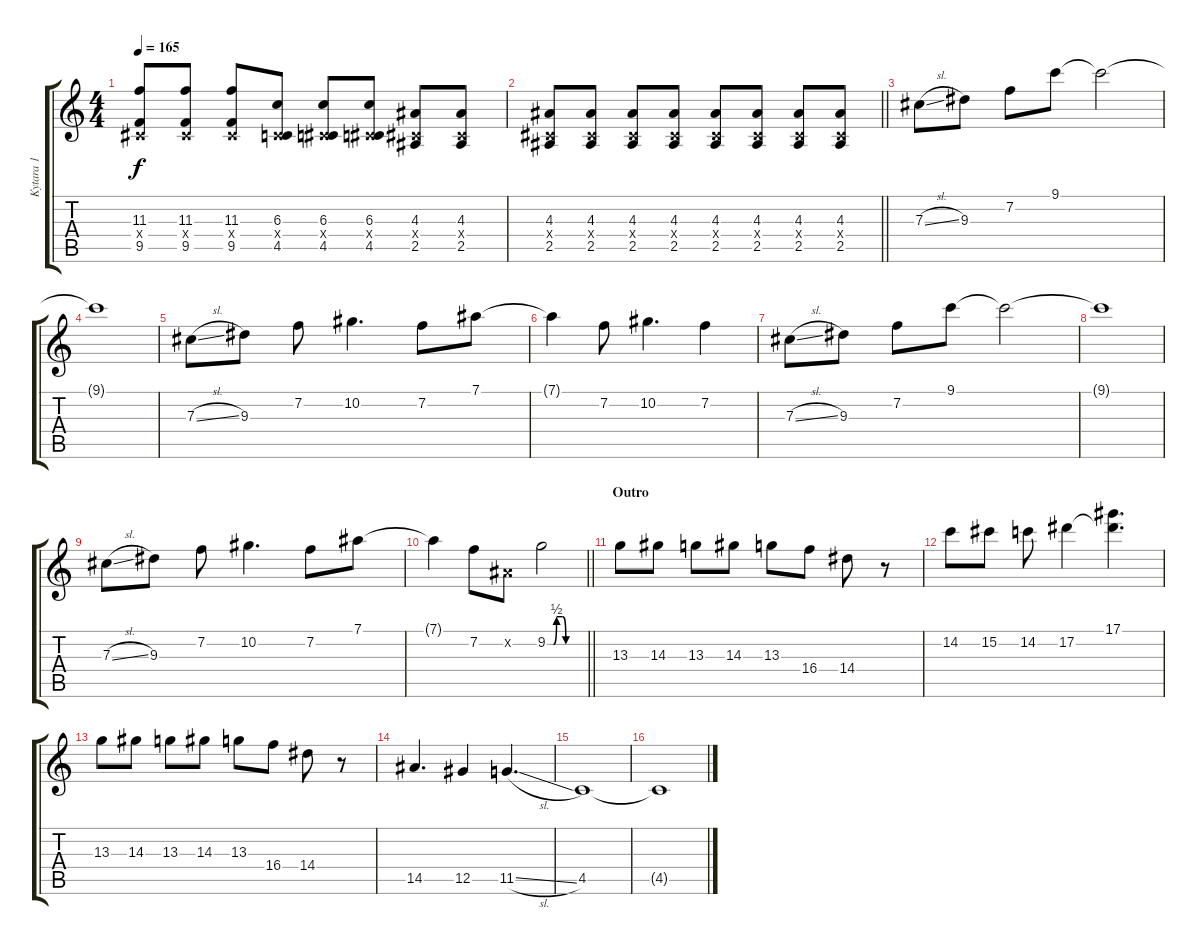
\track ("Kytara 1" "Kytara 1") {instrument distortionguitar}
\staff {score tabs}
\tuning (Eb4 Bb3 Gb3 Db3 Ab2 Db2) {hide}
\ts (4 4)
\tempo 165
\clef g2
\ks c
(11.3 0.4{x} 9.5).8{dy f} (11.3 0.4{x} 9.5).8 (11.3 0.4{x} 9.5).8 (6.3 0.4{x} 4.5).8 (6.3 0.4{x} 4.5).8 (6.3 0.4{x} 4.5).8 (4.3 0.4{x} 2.5).8 (4.3 0.4{x} 2.5).8 |
\barLineRight lightlight
(4.3 0.4{x} 2.5).8 (4.3 0.4{x} 2.5).8 (4.3 0.4{x} 2.5).8 (4.3 0.4{x} 2.5).8 (4.3 0.4{x} 2.5).8 (4.3 0.4{x} 2.5).8 (4.3 0.4{x} 2.5).8 (4.3 0.4{x} 2.5).8 |
7.3{sl}.8 9.3.8 7.2.8 9.1.8 9.1{t}.2 |
9.1{t}.1{volume 2} |
7.3{sl}.8{volume 15} 9.3.8 7.2.8 10.2.4{d} 7.2.8 7.1.8 |
7.1{t}.4 7.2.8 10.2.4{d} 7.2.4 |
7.3{sl}.8 9.3.8 7.2.8 9.1.8 9.1{t}.2 |
9.1{t}.1{volume 2} |
7.3{sl}.8{volume 15} 9.3.8 7.2.8 10.2.4{d} 7.2.8 7.1.8 |
\barLineRight lightlight
7.1{t}.4 7.2.8 0.2{x}.8 9.2{be (custom 0 0 10 0 15 2 25 2 30 0 60 0)}.2 |
\section ("" "Outro")
13.3.8 14.3.8 13.3.8 14.3.8 13.3.8 16.4.8 14.4.8 r.8 |
14.2.8 15.2.8 14.2.8 17.2.4 (17.1 17.2{t}).4{d} |
13.3.8 14.3.8 13.3.8 14.3.8 13.3.8 16.4.8 14.4.8 r.8 |
14.5.4{d} 12.5.4 11.5{sl}.4{d} |
4.5.1 |
4.5{t}.1
